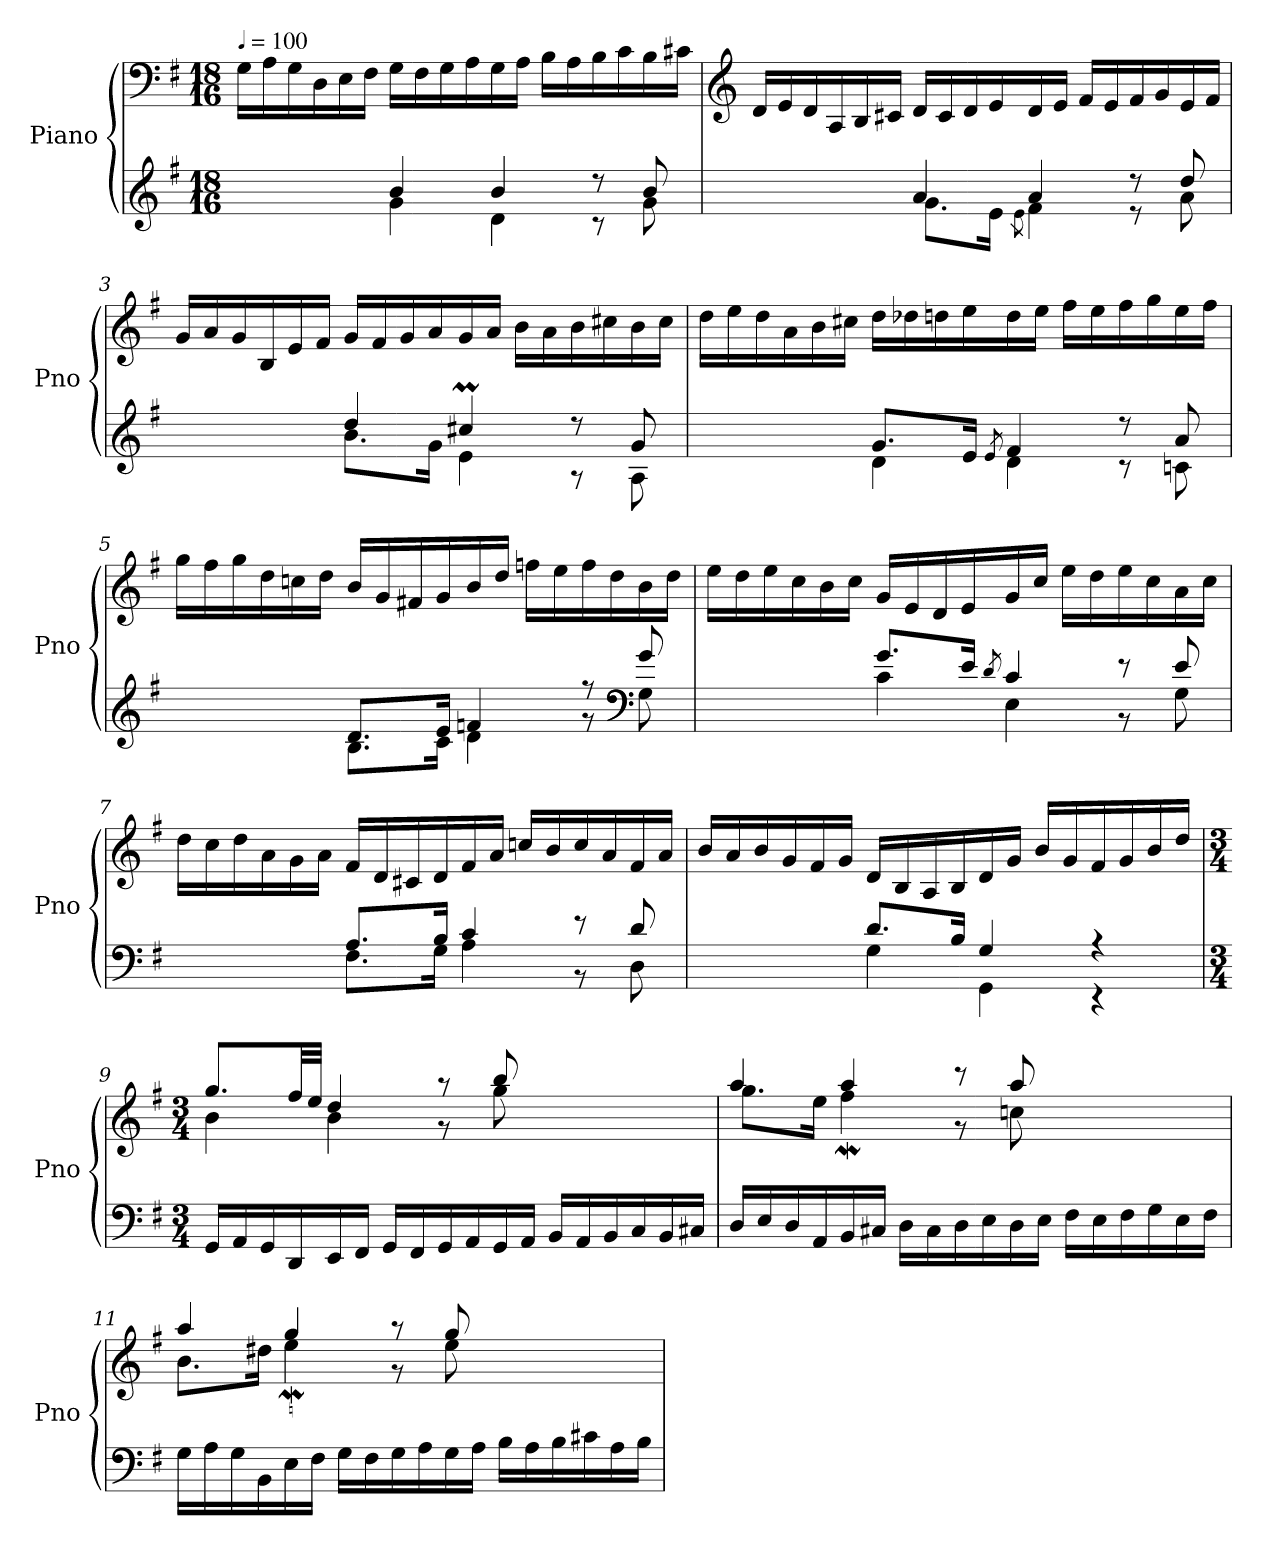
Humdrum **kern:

**kern	**kern
*part1	*part1
*staff2	*staff1
*I"Piano	*
*I'Pno	*
*clefG2	*clefF4
*k[f#]	*k[f#]
*M18/16	*M18/16
=1	=1
*^	*
!	!	!LO:TX:a:t=𝅘𝅥 = 100
4.ryy	4.ryy	16G\LL
.	.	16A\
.	.	16G\
.	.	16D\
.	.	16E\
.	.	16F#\JJ
4b/	4g\	16G\LL
.	.	16F#\
.	.	16G\
.	.	16A\
4b/	4d\	16G\
.	.	16A\JJ
.	.	16B\LL
.	.	16A\
8r	8r	16B\
.	.	16c\
8b/	8g\	16B\
.	.	16c#X\JJ
=2	=2	=2
*	*	*clefG2
4.ryy	4.ryy	16d/LL
.	.	16e/
.	.	16d/
.	.	16A/
.	.	16B/
.	.	16c#X/JJ
4a/	8.g\L	16d/LL
.	.	16c#/
.	.	16d/
.	16e\Jk	16e/
.	8qe\	.
4a/	4f#\	16d/
.	.	16e/JJ
.	.	16f#/LL
.	.	16e/
8r	8r	16f#/
.	.	16g/
8dd/	8a\	16e/
.	.	16f#/JJ
!!LO:LB:g=z
=3	=3	=3
4.ryy	4.ryy	16g/LL
.	.	16a/
.	.	16g/
.	.	16B/
.	.	16e/
.	.	16f#/JJ
4dd/	8.b\L	16g/LL
.	.	16f#/
.	.	16g/
.	16g\Jk	16a/
4cc#Xm/	4e\	16g/
.	.	16a/JJ
.	.	16b\LL
.	.	16a\
8r	8r	16b\
.	.	16cc#X\
8g/	8A\	16b\
.	.	16cc#\JJ
=4	=4	=4
4.ryy	4.ryy	16dd\LL
.	.	16ee\
.	.	16dd\
.	.	16a\
.	.	16b\
.	.	16cc#X\JJ
8.g/L	4d\	16dd\LL
.	.	16dd-X\
.	.	16ddn\
16e/Jk	.	16ee\
8qe/	.	.
4f#/	4d\	16dd\
.	.	16ee\JJ
.	.	16ff#\LL
.	.	16ee\
8r	8r	16ff#\
.	.	16gg\
8a/	8cn\	16ee\
.	.	16ff#\JJ
=5	=5	=5
4.ryy	4.ryy	16gg\LL
.	.	16ff#\
.	.	16gg\
.	.	16dd\
.	.	16ccn\
.	.	16dd\JJ
8.d/L	8.B\L	16b/LL
.	.	16g/
.	.	16f#X/
16e/Jk	16c\Jk	16g/
4fn/	4d\	16b/
.	.	16dd/JJ
.	.	16ffn\LL
.	.	16ee\
8r	8r	16ff\
.	.	16dd\
*clefF4	*	*
8g/	8G\	16b\
.	.	16dd\JJ
!!LO:LB:g=z
=6	=6	=6
4.ryy	4.ryy	16ee\LL
.	.	16dd\
.	.	16ee\
.	.	16cc\
.	.	16b\
.	.	16cc\JJ
8.g/L	4c\	16g/LL
.	.	16e/
.	.	16d/
16e/Jk	.	16e/
8qd/	.	.
4c/	4E\	16g/
.	.	16cc/JJ
.	.	16ee\LL
.	.	16dd\
8r	8r	16ee\
.	.	16cc\
8e/	8G\	16a\
.	.	16cc\JJ
=7	=7	=7
4.ryy	4.ryy	16dd\LL
.	.	16cc\
.	.	16dd\
.	.	16a\
.	.	16g\
.	.	16a\JJ
8.A/L	8.F#\L	16f#/LL
.	.	16d/
.	.	16c#X/
16B/Jk	16G\Jk	16d/
4c/	4A\	16f#/
.	.	16a/JJ
.	.	16ccn/LL
.	.	16b/
8r	8r	16cc/
.	.	16a/
8d/	8D\	16f#/
.	.	16a/JJ
=8	=8	=8
4.ryy	4.ryy	16b/LL
.	.	16a/
.	.	16b/
.	.	16g/
.	.	16f#/
.	.	16g/JJ
8.d/L	4G\	16d/LL
.	.	16B/
.	.	16A/
16B/Jk	.	16B/
4G/	4GG\	16d/
.	.	16g/JJ
.	.	16b/LL
.	.	16g/
4r	4r	16f#/
.	.	16g/
.	.	16b/
.	.	16dd/JJ
*v	*v	*
!!LO:LB:g=z
=9	=9
*M3/4	*M3/4
*	*^
16GG/LL	8.gg/L	4b\
16AA/	.	.
16GG/	.	.
16DD/	32ff#/LL	.
.	32ee/JJJ	.
16EE/	4dd/	4b\
16FF#/JJ	.	.
16GG/LL	.	.
16FF#/	.	.
16GG/	8r	8r
16AA/	.	.
16GG/	8bb/	8gg\
16AA/JJ	.	.
16BB/LL	4.ryy	4.ryy
16AA/	.	.
16BB/	.	.
16C/	.	.
16BB/	.	.
16C#X/JJ	.	.
=10	=10	=10
16D/LL	4aa/	8.gg\L
16E/	.	.
16D/	.	.
16AA/	.	16ee\Jk
16BB/	4aa/	4ff#W\
16C#X/JJ	.	.
16D\LL	.	.
16C#\	.	.
16D\	8r	8r
16E\	.	.
16D\	8aa/	8ccn\
16E\JJ	.	.
16F#\LL	4.ryy	4.ryy
16E\	.	.
16F#\	.	.
16G\	.	.
16E\	.	.
16F#\JJ	.	.
=11	=11	=11
16G\LL	4aa/	8.b\L
16A\	.	.
16G\	.	.
16BB\	.	16dd#X\Jk
16E\	4gg/	4eeW\
16F#\JJ	.	.
16G\LL	.	.
16F#\	.	.
16G\	8r	8r
16A\	.	.
16G\	8gg/	8ee\
16A\JJ	.	.
16B\LL	4.ryy	4.ryy
16A\	.	.
16B\	.	.
16c#X\	.	.
16A\	.	.
16B\JJ	.	.
*	*v	*v
=	=
*-	*-
